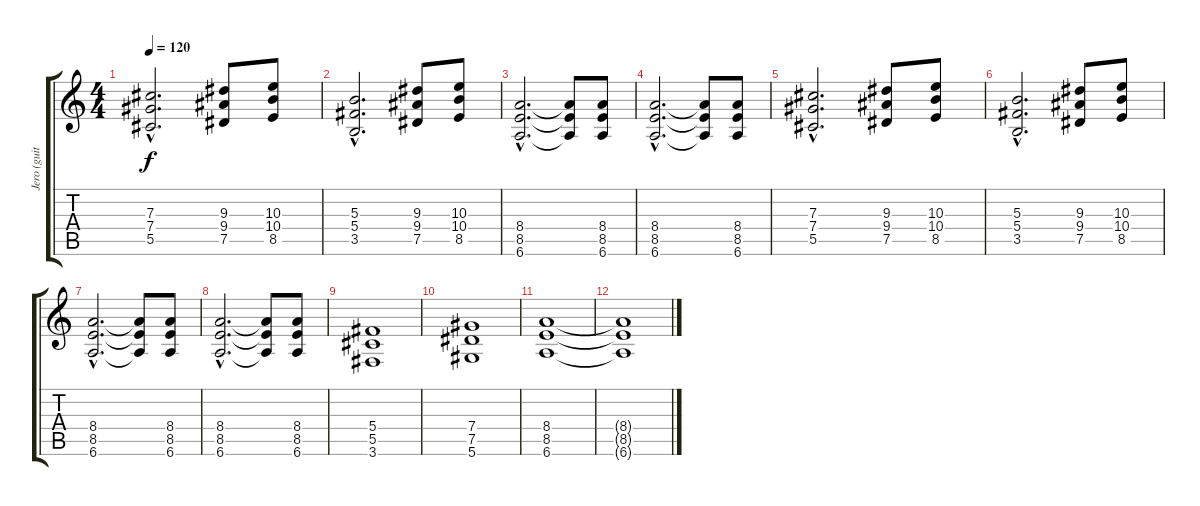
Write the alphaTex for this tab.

\track ("Jero (guitarra)" "Jero (guit") {instrument electricguitarjazz}
\staff {score tabs}
\tuning (Eb4 Bb3 Gb3 Db3 Ab2 Eb2) {hide}
\ts (4 4)
\tempo 120
\clef g2
\ks c
(7.3{hac} 7.4{hac} 5.5{hac}).2{d dy f} (9.3 9.4 7.5).8 (10.3 10.4 8.5).8 |
(5.3{hac} 5.4{hac} 3.5{hac}).2{d} (9.3 9.4 7.5).8 (10.3 10.4 8.5).8 |
(8.4{hac} 8.5{hac} 6.6{hac}).2{d} (8.4{t} 8.5{t} 6.6{t}).8 (8.4 8.5 6.6).8 |
(8.4{hac} 8.5{hac} 6.6{hac}).2{d} (8.4{t} 8.5{t} 6.6{t}).8 (8.4 8.5 6.6).8 |
(7.3{hac} 7.4{hac} 5.5{hac}).2{d} (9.3 9.4 7.5).8 (10.3 10.4 8.5).8 |
(5.3{hac} 5.4{hac} 3.5{hac}).2{d} (9.3 9.4 7.5).8 (10.3 10.4 8.5).8 |
(8.4{hac} 8.5{hac} 6.6{hac}).2{d} (8.4{t} 8.5{t} 6.6{t}).8 (8.4 8.5 6.6).8 |
(8.4{hac} 8.5{hac} 6.6{hac}).2{d} (8.4{t} 8.5{t} 6.6{t}).8 (8.4 8.5 6.6).8 |
(5.4 5.5 3.6).1 |
(7.4 7.5 5.6).1 |
(8.4 8.5 6.6).1{volume 0} |
(8.4{t} 8.5{t} 6.6{t}).1
